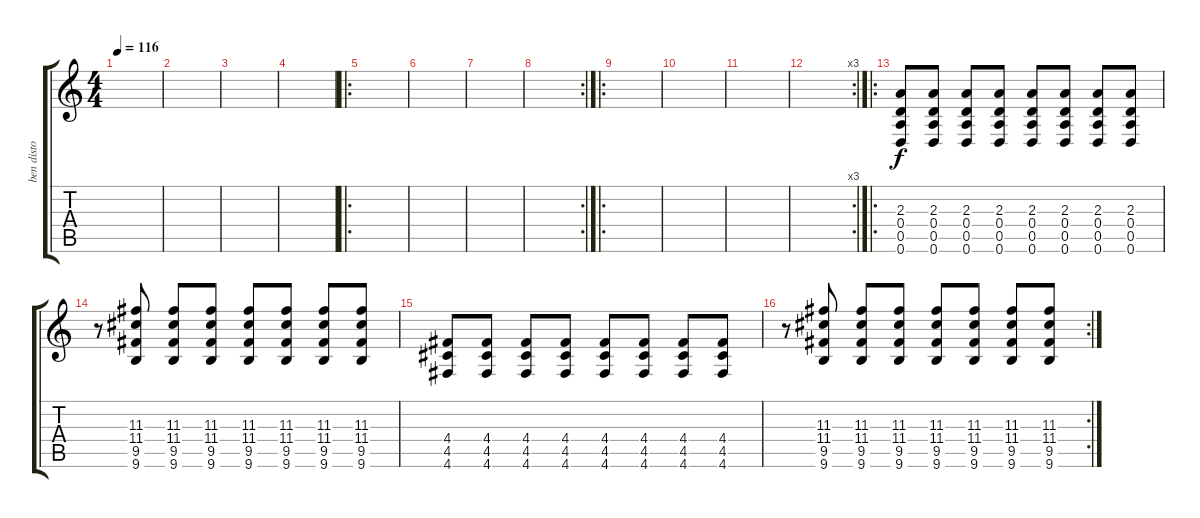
\track ("ben disto" "ben disto") {instrument distortionguitar}
\staff {score tabs}
\tuning (E4 B3 G3 D3 A2 D2) {hide}
\ts (4 4)
\tempo 116
\clef g2
\ks c
|
|
|
|
\ro
|
|
|
\rc 2
|
\ro
|
|
|
\rc 3
|
\ro
(2.3 0.4 0.5 0.6).8 (2.3 0.4 0.5 0.6).8 (2.3 0.4 0.5 0.6).8 (2.3 0.4 0.5 0.6).8 (2.3 0.4 0.5 0.6).8 (2.3 0.4 0.5 0.6).8 (2.3 0.4 0.5 0.6).8 (2.3 0.4 0.5 0.6).8 |
r.8 (11.3 11.4 9.5 9.6).8 (11.3 11.4 9.5 9.6).8 (11.3 11.4 9.5 9.6).8 (11.3 11.4 9.5 9.6).8 (11.3 11.4 9.5 9.6).8 (11.3 11.4 9.5 9.6).8 (11.3 11.4 9.5 9.6).8 |
(4.4 4.5 4.6).8 (4.4 4.5 4.6).8 (4.4 4.5 4.6).8 (4.4 4.5 4.6).8 (4.4 4.5 4.6).8 (4.4 4.5 4.6).8 (4.4 4.5 4.6).8 (4.4 4.5 4.6).8 |
\rc 2
r.8 (11.3 11.4 9.5 9.6).8 (11.3 11.4 9.5 9.6).8 (11.3 11.4 9.5 9.6).8 (11.3 11.4 9.5 9.6).8 (11.3 11.4 9.5 9.6).8 (11.3 11.4 9.5 9.6).8 (11.3 11.4 9.5 9.6).8
